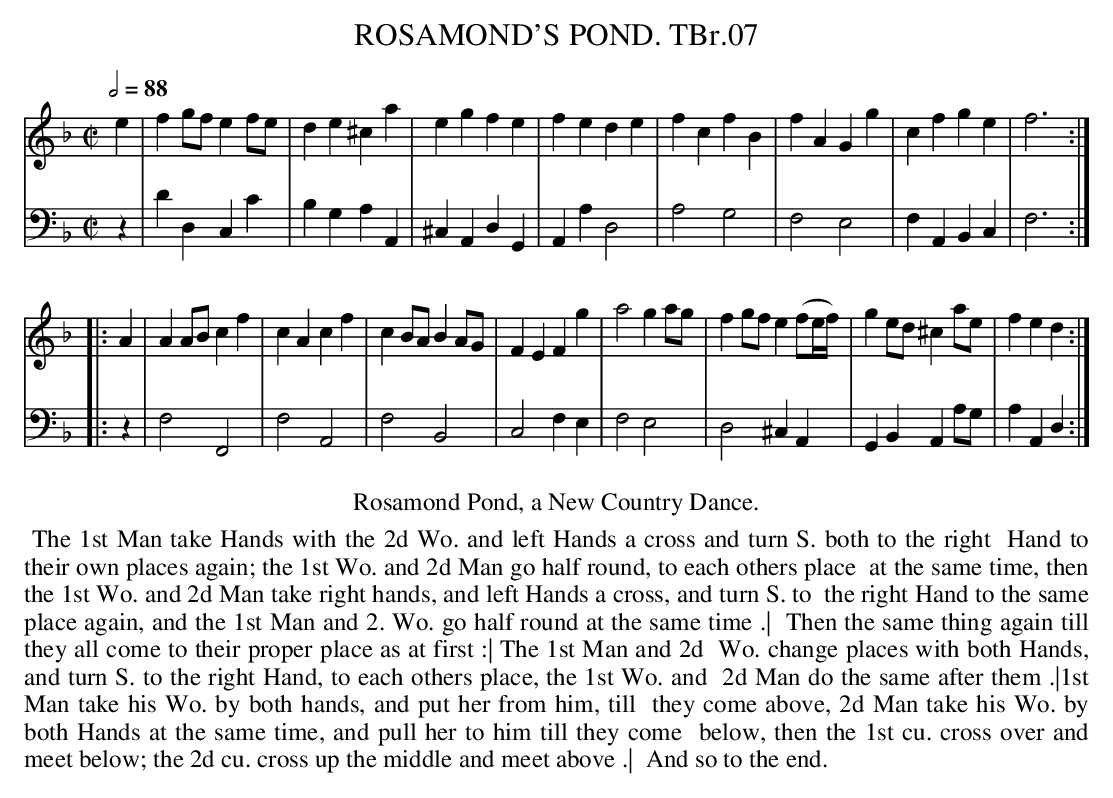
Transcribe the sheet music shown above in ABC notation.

X:1
T: ROSAMOND'S POND. TBr.07
M: C|
L: 1/8
Q: 1/2=88
K:Dm
V: 1
[|] e2 |f2gf e2fe | d2e2 ^c2a2 |\\
e2g2 f2e2 | f2e2 d2 e2 |\\
f2c2 f2B2 | f2A2 G2g2 |\\
c2f2 g2e2 | f6 :|
|: A2 |A2AB c2f2 | c2A2 c2f2 |\\
c2BA B2AG | F2E2 F2 g2 |\\
a4 g2ag | f2gf e2(fe/f/) |\\
g2ed ^c2ae | f2e2 d2 :|
V: 2 clef=bass
z2 | D2D,2 C,2C2 | B,2G,2 A,2A,,2 | ^C,2A,,2 D,2G,,2 | A,,2A,2 D,4 |
A,4 G,4 | F,4 E,4 | F,2A,,2 B,,2C,2 |F,6 :|
|: z2 |F,4 F,,4 | F,4 A,,4 | F,4 B,,4 | C,4 F,2E,2 |
F,4 E,4 | D,4 ^C,2A,,2 | G,,2B,,2 A,,2A,G, | A,2A,,2 D,2 :|
